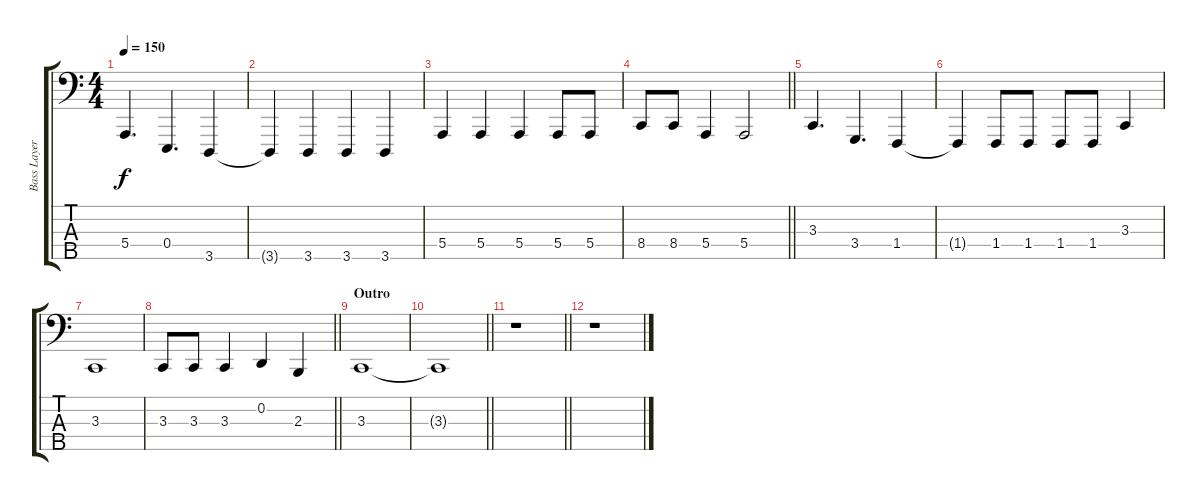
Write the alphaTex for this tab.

\track ("Bass Layer" "Bass Layer") {instrument lead2sawtooth}
\staff {score tabs}
\tuning (G2 D2 A1 E1 B0) {hide}
\ts (4 4)
\section ("" "")
\tempo 150
\clef f4
\ks c
5.4.4{d dy f instrument electricbassfinger} 0.4.4{d} 3.5.4 |
3.5{t}.4 3.5.4 3.5.4 3.5.4 |
5.4.4 5.4.4 5.4.4 5.4.8 5.4.8 |
\barLineRight lightlight
8.4.8 8.4.8 5.4.4 5.4.2 |
\section ("" "")
3.3.4{d} 3.4.4{d} 1.4.4 |
1.4{t}.4 1.4.8 1.4.8 1.4.8 1.4.8 3.3.4 |
3.3.1 |
\barLineRight lightlight
3.3.8 3.3.8 3.3.4 0.2.4 2.3.4 |
\section ("" "Outro")
3.3.1 |
\barLineRight lightlight
3.3{t}.1 |
\barLineRight lightlight
r.1 |
r.1
